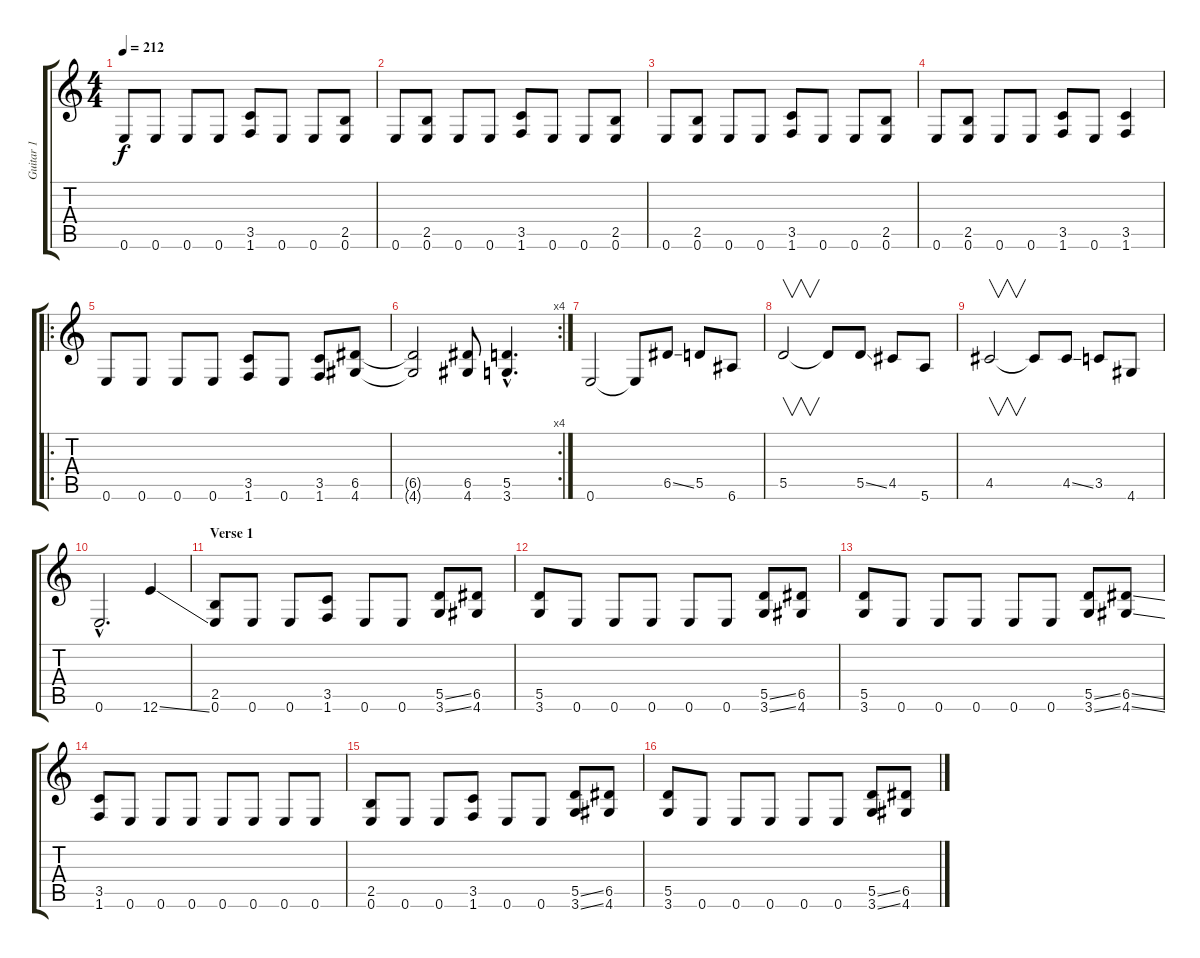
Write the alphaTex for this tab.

\track ("Guitar 1" "Guitar 1") {instrument distortionguitar}
\staff {score tabs}
\tuning (E4 B3 G3 D3 A2 E2) {hide}
\ts (4 4)
\tempo 212
\clef g2
\ks c
0.6.8{dy f} 0.6.8 0.6.8 0.6.8 (3.5 1.6).8 0.6.8 0.6.8 (2.5 0.6).8 |
0.6.8 (2.5 0.6).8 0.6.8 0.6.8 (3.5 1.6).8 0.6.8 0.6.8 (2.5 0.6).8 |
0.6.8 (2.5 0.6).8 0.6.8 0.6.8 (3.5 1.6).8 0.6.8 0.6.8 (2.5 0.6).8 |
0.6.8 (2.5 0.6).8 0.6.8 0.6.8 (3.5 1.6).8 0.6.8 (3.5 1.6).4 |
\ro
0.6.8 0.6.8 0.6.8 0.6.8 (3.5 1.6).8 0.6.8 (3.5 1.6).8 (6.5 4.6).8 |
\rc 4
(6.5{t} 4.6{t}).2 (6.5 4.6).8 (5.5{hac} 3.6{hac}).4{d} |
0.6.2 0.6{t}.8 6.5{ss}.8 5.5.8 6.6.8 |
5.5.2{v} 5.5{t}.8 5.5{ss}.8 4.5.8 5.6.8 |
4.5.2{v} 4.5{t}.8 4.5{ss}.8 3.5.8 4.6.8 |
0.6{hac}.2{d} 12.6{ss}.4 |
\section ("" "Verse 1")
(2.5 0.6).8 0.6.8 0.6.8 (3.5 1.6).8 0.6.8 0.6.8 (5.5{ss} 3.6{ss}).8 (6.5 4.6).8 |
(5.5 3.6).8 0.6.8 0.6.8 0.6.8 0.6.8 0.6.8 (5.5{ss} 3.6{ss}).8 (6.5 4.6).8 |
(5.5 3.6).8 0.6.8 0.6.8 0.6.8 0.6.8 0.6.8 (5.5{ss} 3.6{ss}).8 (6.5{ss} 4.6{ss}).8 |
(3.5 1.6).8 0.6.8 0.6.8 0.6.8 0.6.8 0.6.8 0.6.8 0.6.8 |
(2.5 0.6).8 0.6.8 0.6.8 (3.5 1.6).8 0.6.8 0.6.8 (5.5{ss} 3.6{ss}).8 (6.5 4.6).8 |
(5.5 3.6).8 0.6.8 0.6.8 0.6.8 0.6.8 0.6.8 (5.5{ss} 3.6{ss}).8 (6.5 4.6).8
